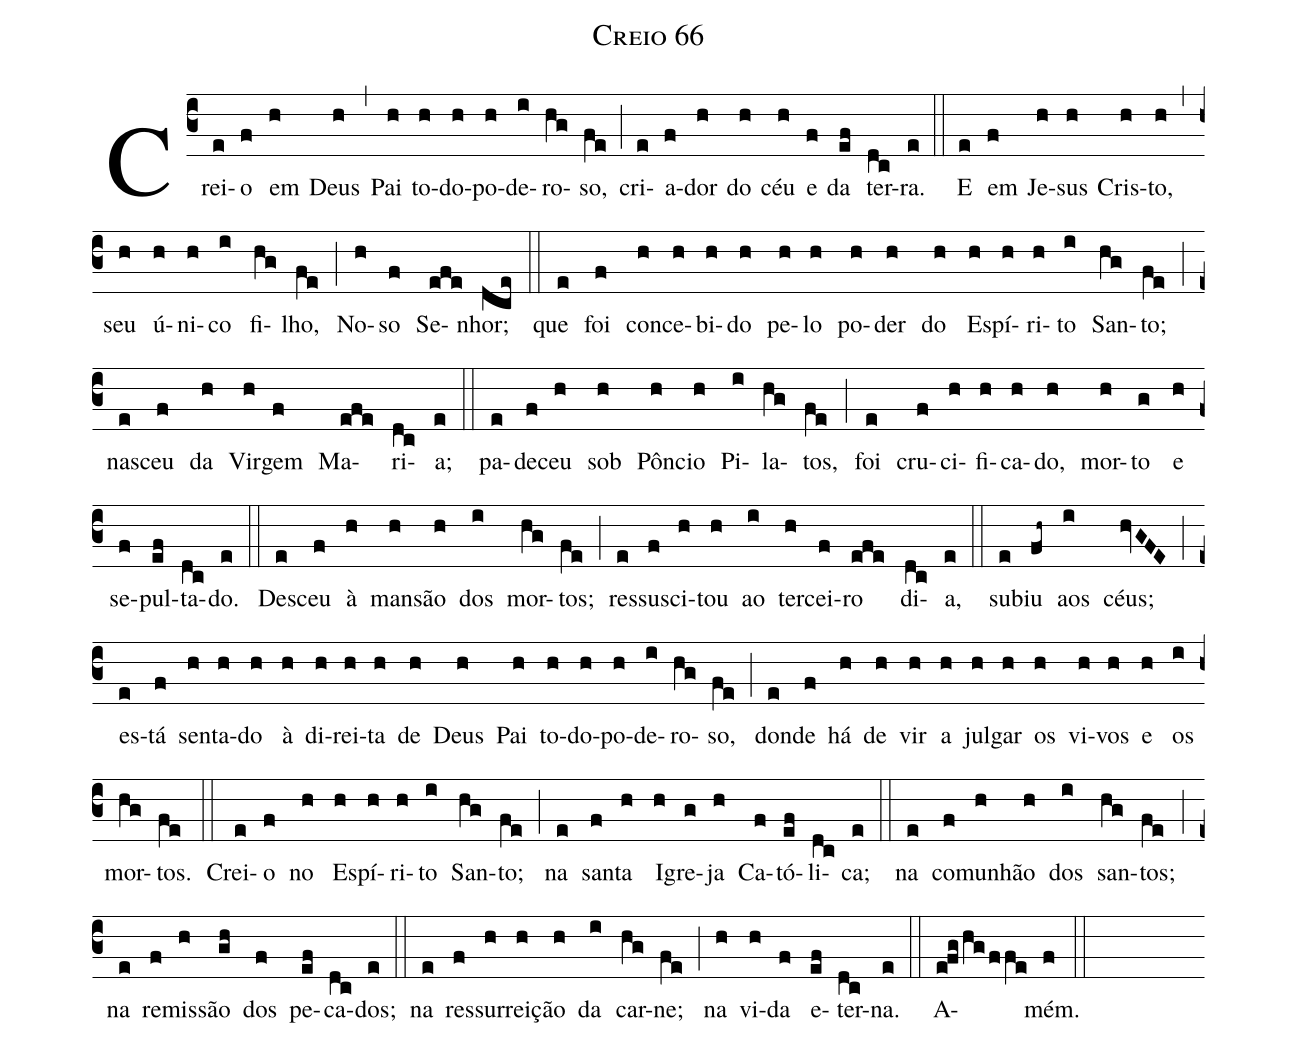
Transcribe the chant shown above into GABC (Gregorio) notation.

name: Creio 66;
%%
(c3)

Crei(e)o(f) em(h) Deus(h) (,) Pai(h) to(h)do-(h)po(h)de(i)ro(hg)so,(fe) (;) cri(e)a(f)dor(h) do(h) céu(h) e(f) da(ef) ter(dc)ra.(e)

(::)

E(e) em(f) Je(h)sus(h) Cris(h)to,(h) (,) seu(h) ú(h)ni(h)co(i) fi(hg)lho,(fe) (;) No(h)so(f) Se(efe)nhor;(dce)

(::)

que(e) foi(f) con(h)ce(h)bi(h)do(h) pe(h)lo(h) po(h)der(h) do(h) Es(h)pí(h)ri(h)to(i) San(hg)to;(fe) (;) nas(e)ceu(f) da(h) Vir(h)gem(f) Ma(efe)ri(dc)a;(e)

(::)

pa(e)de(f)ceu(h) sob(h) Pôn(h)cio(h) Pi(i)la(hg)tos,(fe) (;) foi(e) cru(f)ci(h)fi(h)ca(h)do,(h) mor(h)to(g) e(h) se(f)pul(ef)ta(dc)do.(e)

(::)

Des(e)ceu(f) à(h) man(h)são(h) dos(i) mor(hg)tos;(fe) (;) res(e)sus(f)ci(h)tou(h) ao(i) ter(h)cei(f)ro(efe) di(dc)a,(e)

(::)

su(e)biu(fh~) aos(i) céus;(hvGFE) (;) es(e)tá(f) sen(h)ta(h)do(h) à(h) di(h)rei(h)ta(h) de(h) Deus(h) Pai(h) to(h)do-(h)po(h)de(i)ro(hg)so,(fe)

(;)

don(e)de(f) há(h) de(h) vir(h) a(h) jul(h)gar(h) os(h) vi(h)vos(h) e(h) os(i) mor(hg)tos.(fe)

(::)

Crei(e)o(f) no(h) Es(h)pí(h)ri(h)to(i) San(hg)to;(fe)

(;)

na(e) san(f)ta(h) I(h)gre(g)ja(h) Ca(f)tó(ef)li(dc)ca;(e)

(::)

na(e) co(f)mu(h)nhão(h) dos(i) san(hg)tos;(fe) (;) na(e) re(f)mis(h)são(gh) dos(f) pe(ef)ca(dc)dos;(e)

(::)

na(e) res(f)sur(h)rei(h)ção(h) da(i) car(hg)ne;(fe) (;) na(h) vi(h)da(f) e(ef)ter(dc)na.(e) (::) A(efghgffe)mém.(f) (::)
